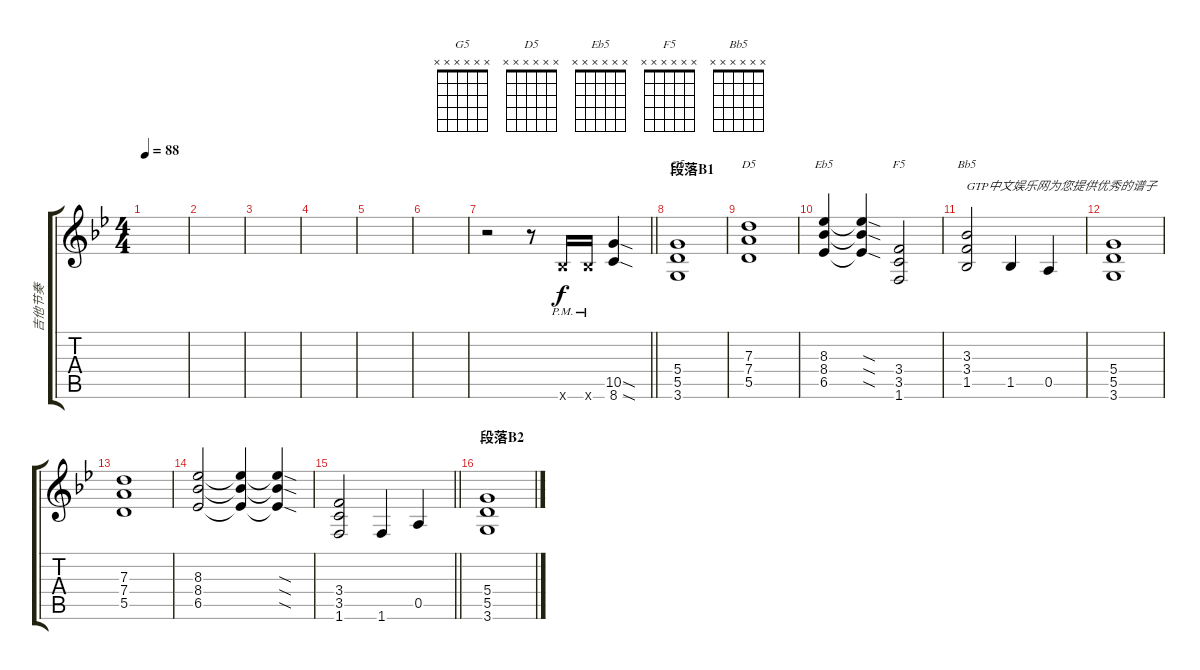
\track ("吉他节奏" "吉他节奏") {instrument distortionguitar}
\staff {score tabs}
\tuning (E4 B3 G3 D3 A2 E2) {hide}
\chord ("G5" x x x x x x)
\chord ("D5" x x x x x x)
\chord ("Eb5" x x x x x x)
\chord ("F5" x x x x x x)
\chord ("Bb5" x x x x x x)
\ts (4 4)
\tempo 88
\clef g2
\ks bb
|
|
|
|
|
|
\barLineRight lightlight
r.2 r.8 6.6{pm x}.16 6.6{pm x}.16 (10.5{sod} 8.6{sod}).4 |
\section ("" "段落B1")
(5.4 5.5 3.6).1{ch "G5"} |
(7.3 7.4 5.5).1{ch "D5"} |
(8.3 8.4 6.5).4{ch "Eb5"} (8.3{sod t} 8.4{sod t} 6.5{sod t}).4 (3.4 3.5 1.6).2{ch "F5"} |
(3.3 3.4 1.5).2{ch "Bb5" txt "GTP中文娱乐网为您提供优秀的谱子"} 1.5.4 0.5.4 |
(5.4 5.5 3.6).1 |
(7.3 7.4 5.5).1 |
(8.3 8.4 6.5).2 (8.3{t} 8.4{t} 6.5{t}).4 (8.3{sod t} 8.4{sod t} 6.5{sod t}).4 |
\barLineRight lightlight
(3.4 3.5 1.6).2 1.6.4 0.5.4 |
\section ("" "段落B2")
(5.4 5.5 3.6).1
